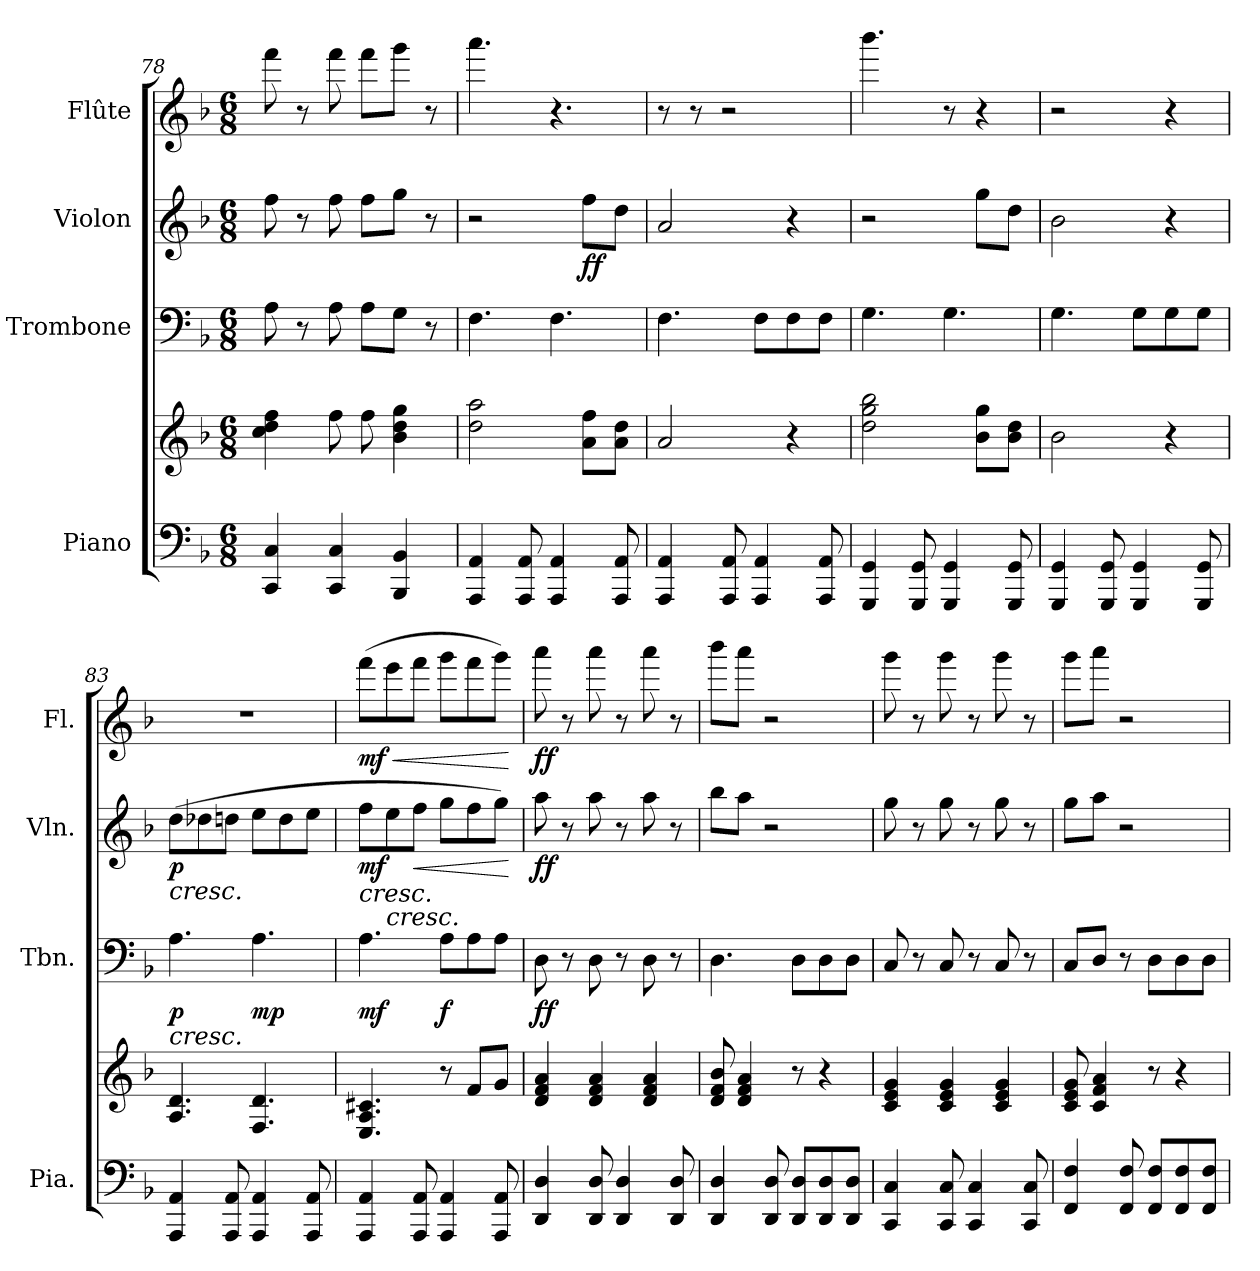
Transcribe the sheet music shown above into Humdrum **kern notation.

**kern	**kern	**kern	**dynam	**kern	**dynam	**kern	**dynam
*part4	*part4	*part3	*part3	*part2	*part2	*part1	*part1
*staff5	*staff4	*staff3	*staff3	*staff2	*staff2	*staff1	*staff1
*I"Piano	*	*I"Trombone	*	*I"Violon	*	*I"Flûte	*
*I'Pia.	*	*I'Tbn.	*	*I'Vln.	*	*I'Fl.	*
*clefF4	*clefG2	*clefF4	*	*clefG2	*	*clefG2	*
*k[b-]	*k[b-]	*k[b-]	*	*k[b-]	*	*k[b-]	*
*M6/8	*M6/8	*M6/8	*	*M6/8	*	*M6/8	*
=78	=78	=78	=78	=78	=78	=78	=78
4CC/ 4C/	4cc\ 4dd\ 4ff\	8A\	.	8ff\	.	8fff\	.
.	.	8r	.	8r	.	8r	.
4CC/ 4C/	8ff\	8A\	.	8ff\	.	8fff\	.
.	8ff\	8A\L	.	8ff\L	.	8fff\L	.
4BBB-/ 4BB-/	4b-\ 4dd\ 4gg\	8G\J	.	8gg\J	.	8ggg\J	.
.	.	8r	.	8r	.	8r	.
=79	=79	=79	=79	=79	=79	=79	=79
4AAA/ 4AA/	2dd\ 2aa\	4.F\	.	2r	.	4.aaa\	.
8AAA/ 8AA/	.	.	.	.	.	.	.
4AAA/ 4AA/	.	4.F\	.	.	.	4.r	.
!	!	!	!	!	!LO:DY:b	!	!
.	8a\ 8ff\L	.	.	8ff\L	ff	.	.
8AAA/ 8AA/	8a\ 8dd\J	.	.	8dd\J	.	.	.
!!LO:LB:g=z
=80	=80	=80	=80	=80	=80	=80	=80
4AAA/ 4AA/	2a/	4.F\	.	2a/	.	8r	.
.	.	.	.	.	.	8r	.
8AAA/ 8AA/	.	.	.	.	.	2r	.
4AAA/ 4AA/	.	8F\L	.	.	.	.	.
.	4r	8F\	.	4r	.	.	.
8AAA/ 8AA/	.	8F\J	.	.	.	.	.
=81	=81	=81	=81	=81	=81	=81	=81
4GGG/ 4GG/	2dd\ 2gg\ 2bb-\	4.G\	.	2r	.	4.bbb-\	.
8GGG/ 8GG/	.	.	.	.	.	.	.
4GGG/ 4GG/	.	4.G\	.	.	.	8r	.
.	8b-\ 8gg\L	.	.	8gg\L	.	4r	.
8GGG/ 8GG/	8b-\ 8dd\J	.	.	8dd\J	.	.	.
=82	=82	=82	=82	=82	=82	=82	=82
4GGG/ 4GG/	2b-\	4.G\	.	2b-\	.	2r	.
8GGG/ 8GG/	.	.	.	.	.	.	.
4GGG/ 4GG/	.	8G\L	.	.	.	.	.
.	4r	8G\	.	4r	.	4r	.
8GGG/ 8GG/	.	8G\J	.	.	.	.	.
=83	=83	=83	=83	=83	=83	=83	=83
!	!	!	!LO:HP:b	!	!LO:HP:b	!	!
!	!	!	!LO:DY:n=1:b	!	!LO:DY:n=1:b	!	!
4AAA/ 4AA/	4.A/ 4.d/	4.A\	< p	(>8dd\L	< p	2.r	.
.	.	.	.	8dd-X\	.	.	.
8AAA/ 8AA/	.	.	.	8ddn\J	.	.	.
!	!	!	!LO:DY:n=2:b	!	!	!	!
4AAA/ 4AA/	4.F/ 4.d/	4.A\	mp	8ee\L	.	.	.
.	.	.	.	8dd\	.	.	.
8AAA/ 8AA/	.	.	.	8ee\J	.	.	.
=84	=84	=84	=84	=84	=84	=84	=84
!	!	!	!LO:DY:b	!	!LO:HP:b	!	!LO:HP:b
!	!	!	!	!	!LO:DY:n=1:b	!	!LO:DY:n=1:b
4AAA/ 4AA/	4.E/ 4.A/ 4.c#X/	4.A\	mf	8ff\L	< mf	(>8fff\L	< mf
!	!	!	!	!	!LO:HP:b	!	!
.	.	.	.	8ee\	<	8eee\	.
!	!	!	!	!	!LO:HP:b	!	!
8AAA/ 8AA/	.	.	.	8ff\J	<	8fff\J	.
!	!	!	!LO:DY:b	!	!	!	!
4AAA/ 4AA/	8r	8A\L	f	8gg\L	.	8ggg\L	.
.	8f/L	8A\	.	8ff\	.	8fff\	.
8AAA/ 8AA/	8g/J	8A\J	.	8gg\J)	.	8ggg\J)	.
.	.	.	[	.	[ [ [ [	.	[
!!LO:PB:g=z
=85	=85	=85	=85	=85	=85	=85	=85
!	!	!	!LO:DY:b	!	!LO:DY:b	!	!LO:DY:b
4DD/ 4D/	4d/ 4f/ 4a/	8D\	ff	8aa\	ff	8aaa\	ff
.	.	8r	.	8r	.	8r	.
8DD/ 8D/	4d/ 4f/ 4a/	8D\	.	8aa\	.	8aaa\	.
4DD/ 4D/	.	8r	.	8r	.	8r	.
.	4d/ 4f/ 4a/	8D\	.	8aa\	.	8aaa\	.
8DD/ 8D/	.	8r	.	8r	.	8r	.
=86	=86	=86	=86	=86	=86	=86	=86
4DD/ 4D/	8d/ 8f/ 8b-/	4.D\	.	8bb-\L	.	8bbb-\L	.
.	4d/ 4f/ 4a/	.	.	8aa\J	.	8aaa\J	.
8DD/ 8D/	.	.	.	2r	.	2r	.
8DD/ 8D/L	8r	8D\L	.	.	.	.	.
8DD/ 8D/	4r	8D\	.	.	.	.	.
8DD/ 8D/J	.	8D\J	.	.	.	.	.
=87	=87	=87	=87	=87	=87	=87	=87
4CC/ 4C/	4c/ 4e/ 4g/	8C/	.	8gg\	.	8ggg\	.
.	.	8r	.	8r	.	8r	.
8CC/ 8C/	4c/ 4e/ 4g/	8C/	.	8gg\	.	8ggg\	.
4CC/ 4C/	.	8r	.	8r	.	8r	.
.	4c/ 4e/ 4g/	8C/	.	8gg\	.	8ggg\	.
8CC/ 8C/	.	8r	.	8r	.	8r	.
=88	=88	=88	=88	=88	=88	=88	=88
4FF/ 4F/	8c/ 8e/ 8g/	8C/L	.	8gg\L	.	8ggg\L	.
.	4c/ 4f/ 4a/	8D/J	.	8aa\J	.	8aaa\J	.
8FF/ 8F/	.	8r	.	2r	.	2r	.
8FF/ 8F/L	8r	8D\L	.	.	.	.	.
8FF/ 8F/	4r	8D\	.	.	.	.	.
8FF/ 8F/J	.	8D\J	.	.	.	.	.
=	=	=	=	=	=	=	=
*-	*-	*-	*-	*-	*-	*-	*-
